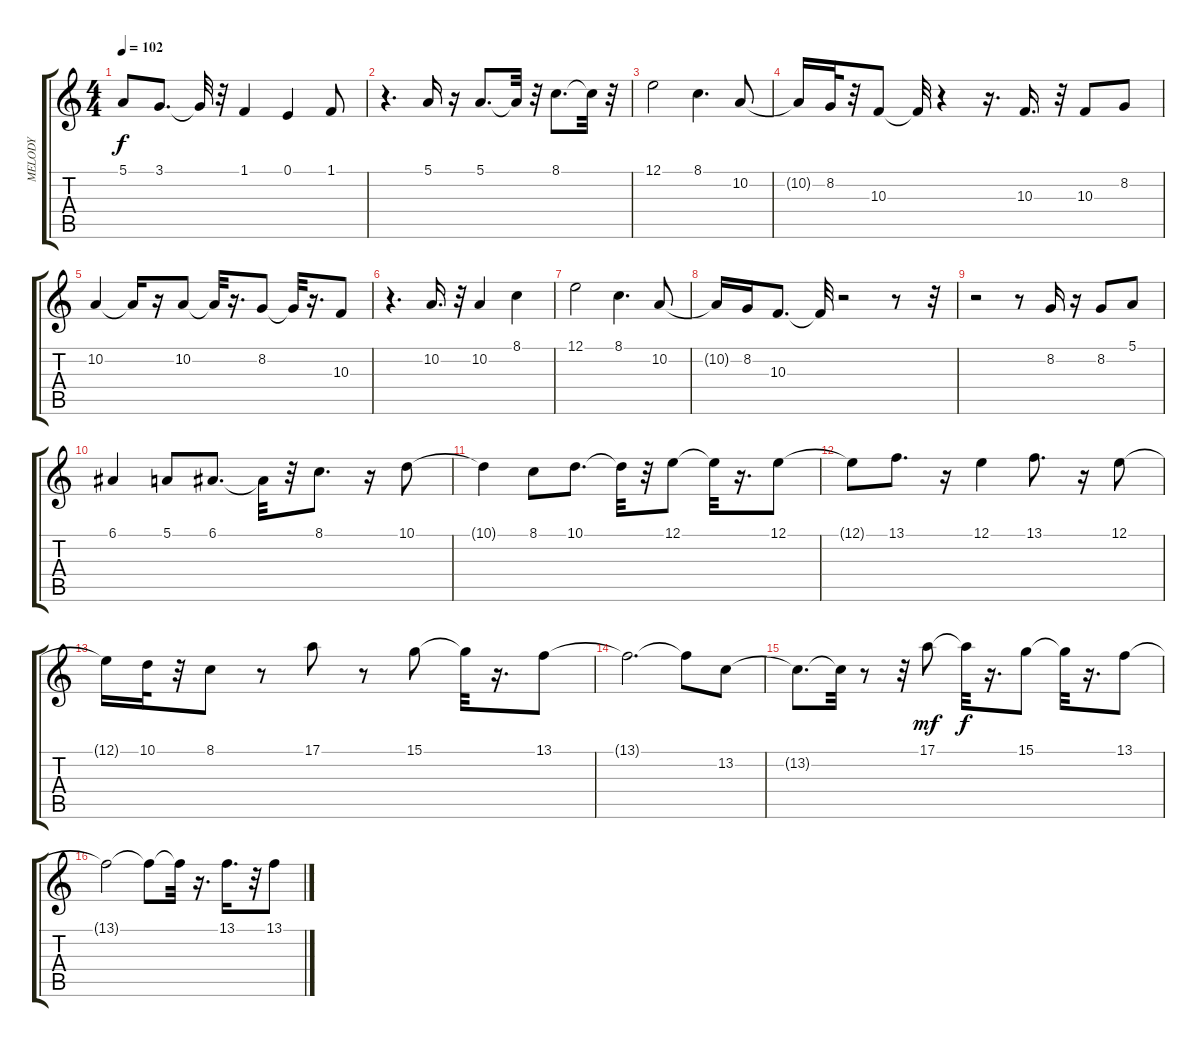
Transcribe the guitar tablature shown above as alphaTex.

\track ("MELODY" "MELODY") {instrument altosax}
\staff {score tabs}
\tuning (E4 B3 G3 D3 A2 E2) {hide}
\ts (4 4)
\tempo 102
\clef g2
\ks c
5.1{t}.8{dy f} 3.1.8{d} 3.1{t}.32 r.32 1.1.4 0.1.4 1.1.8 |
r.4{d} 5.1.16 r.16 5.1.8{d} 5.1{t}.32 r.32 8.1.8{d} 8.1{t}.32 r.32 |
12.1.2 8.1.4{d} 10.2.8 |
10.2{t}.16 8.2.32 r.32 10.3.8 10.3{t}.32 r.4 r.16{d} 10.3.16{d} r.32 10.3.8 8.2.8 |
10.2.4 10.2{t}.16 r.16 10.2.8 10.2{t}.32 r.16{d} 8.2.8 8.2{t}.32 r.16{d} 10.3.8 |
r.4{d} 10.2.16{d} r.32 10.2.4 8.1.4 |
12.1.2 8.1.4{d} 10.2.8 |
10.2{t}.16 8.2.16 10.3.8{d} 10.3{t}.32 r.2 r.8 r.32 |
r.2 r.8 8.2.16 r.16 8.2.8 5.1.8 |
6.1.4 5.1.8 6.1.8{d} 6.1{t}.32 r.32 8.1.8{d} r.16 10.1.8 |
10.1{t}.4 8.1.8 10.1.8{d} 10.1{t}.32 r.32 12.1.8 12.1{t}.32 r.16{d} 12.1.8 |
12.1{t}.8 13.1.8{d} r.16 12.1.4 13.1.8{d} r.16 12.1.8 |
12.1{t}.16 10.1.32 r.32 8.1.8 r.8 17.1.8 r.8 15.1.8 15.1{t}.32 r.16{d} 13.1.8 |
13.1{t}.2{d} 13.1{t}.8 13.2.8 |
13.2{t}.8{d} 13.2{t}.32 r.8 r.32 17.1.8{dy mf} 17.1{t}.32{dy f} r.16{d} 15.1.8 15.1{t}.32 r.16{d} 13.1.8 |
13.1{t}.2 13.1{t}.8 13.1{t}.32 r.16{d} 13.1.16{d} r.32 13.1.8
